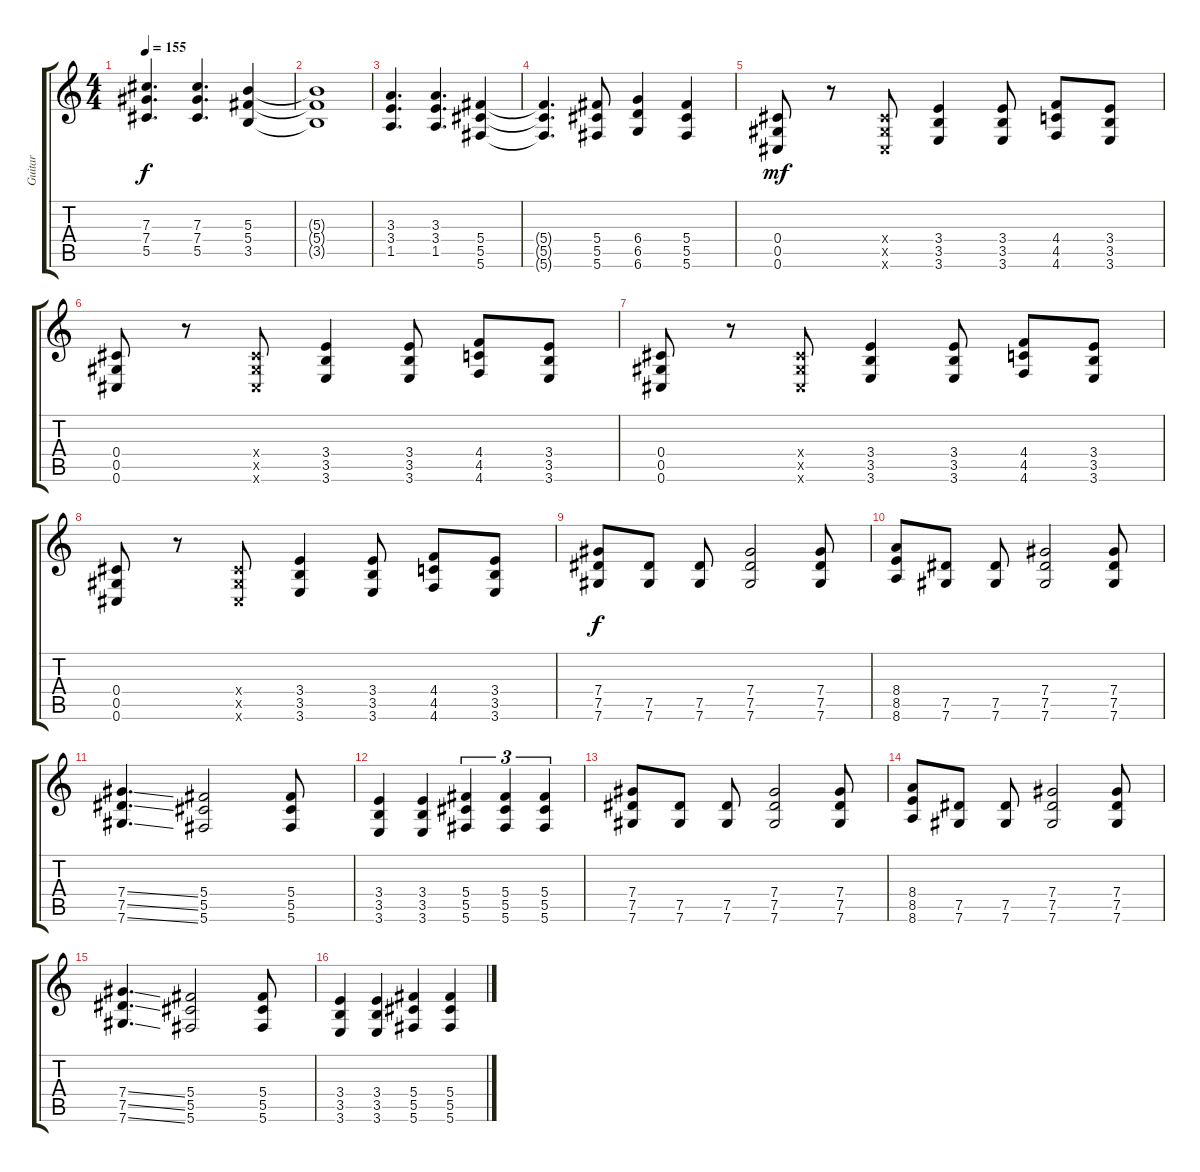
\track ("Guitar" "Guitar") {instrument distortionguitar}
\staff {score tabs}
\tuning (Eb4 Bb3 Gb3 Db3 Ab2 Db2) {hide}
\ts (4 4)
\tempo 155
\clef g2
\ks c
(7.3 7.4 5.5).4{d dy f} (7.3 7.4 5.5).4{d} (5.3 5.4 3.5).4 |
(5.3{t} 5.4{t} 3.5{t}).1 |
(3.3 3.4 1.5).4{d} (3.3 3.4 1.5).4{d} (5.4 5.5 5.6).4 |
(5.4{t} 5.5{t} 5.6{t}).4{d} (5.4 5.5 5.6).8 (6.4 6.5 6.6).4 (5.4 5.5 5.6).4 |
(0.4 0.5 0.6).8{dy mf} r.8 (0.4{x} 0.5{x} 0.6{x}).8 (3.4 3.5 3.6).4 (3.4 3.5 3.6).8 (4.4 4.5 4.6).8 (3.4 3.5 3.6).8 |
(0.4 0.5 0.6).8 r.8 (0.4{x} 0.5{x} 0.6{x}).8 (3.4 3.5 3.6).4 (3.4 3.5 3.6).8 (4.4 4.5 4.6).8 (3.4 3.5 3.6).8 |
(0.4 0.5 0.6).8 r.8 (0.4{x} 0.5{x} 0.6{x}).8 (3.4 3.5 3.6).4 (3.4 3.5 3.6).8 (4.4 4.5 4.6).8 (3.4 3.5 3.6).8 |
(0.4 0.5 0.6).8 r.8 (0.4{x} 0.5{x} 0.6{x}).8 (3.4 3.5 3.6).4 (3.4 3.5 3.6).8 (4.4 4.5 4.6).8 (3.4 3.5 3.6).8 |
(7.4 7.5 7.6).8{dy f} (7.5 7.6).8 (7.5 7.6).8 (7.4 7.5 7.6).2 (7.4 7.5 7.6).8 |
(8.4 8.5 8.6).8 (7.5 7.6).8 (7.5 7.6).8 (7.4 7.5 7.6).2 (7.4 7.5 7.6).8 |
(7.4{ss} 7.5{ss} 7.6{ss}).4{d} (5.4 5.5 5.6).2 (5.4 5.5 5.6).8 |
(3.4 3.5 3.6).4 (3.4 3.5 3.6).4 (5.4 5.5 5.6).4{tu (3 2)} (5.4 5.5 5.6).4{tu (3 2)} (5.4 5.5 5.6).4{tu (3 2)} |
(7.4 7.5 7.6).8 (7.5 7.6).8 (7.5 7.6).8 (7.4 7.5 7.6).2 (7.4 7.5 7.6).8 |
(8.4 8.5 8.6).8 (7.5 7.6).8 (7.5 7.6).8 (7.4 7.5 7.6).2 (7.4 7.5 7.6).8 |
(7.4{ss} 7.5{ss} 7.6{ss}).4{d} (5.4 5.5 5.6).2 (5.4 5.5 5.6).8 |
(3.4 3.5 3.6).4 (3.4 3.5 3.6).4 (5.4 5.5 5.6).4 (5.4 5.5 5.6).4
